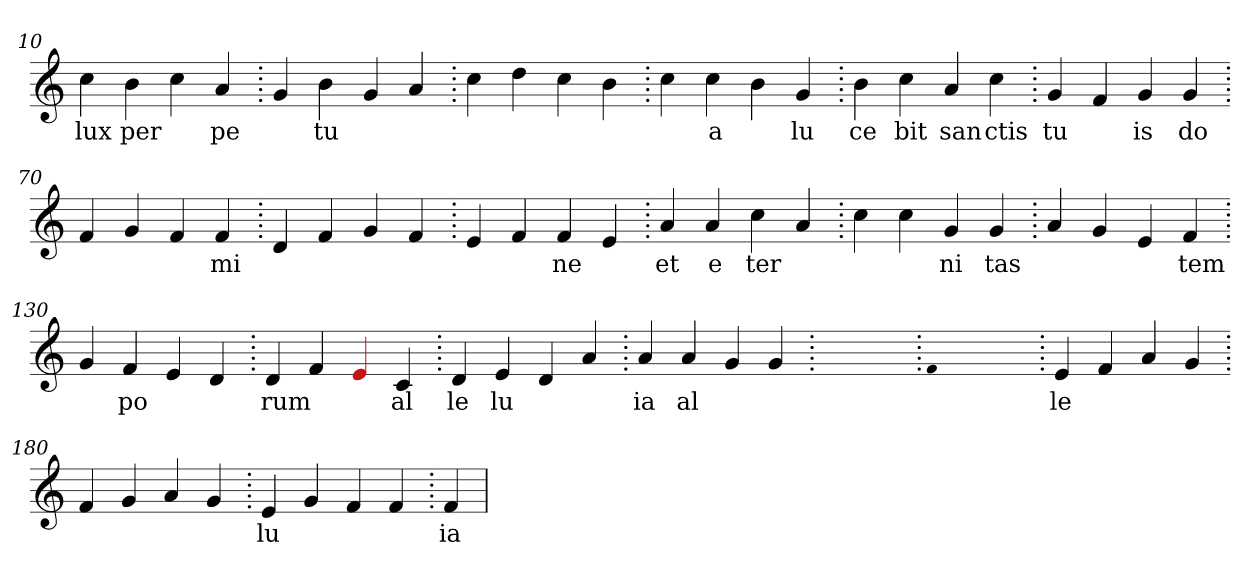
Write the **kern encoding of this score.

**kern	**text
*part1	*part1
*staff1	*staff1
*clefG2	*
=10.	=10.
4cc	lux
4b	per
4cc	.
4a	pe
=20.	=20.
4g	.
4b	tu
4g	.
4a	.
=30.	=30.
4cc	.
4dd	.
4cc	.
4b	.
=40.	=40.
4cc	.
4cc	a
4b	.
4g	lu
=50.	=50.
4b	ce
4cc	bit
4a	san
4cc	ctis
=60.	=60.
4g	tu
4f	.
4g	is
4g	do
=70.	=70.
4f	.
4g	.
4f	.
4f	mi
=80.	=80.
4d	.
4f	.
4g	.
4f	.
=90.	=90.
4e	.
4f	.
4f	ne
4e	.
=100.	=100.
4a	et
4a	e
4cc	ter
4a	.
=110.	=110.
4cc	.
4cc	.
4g	ni
4g	tas
=120.	=120.
4a	.
4g	.
4e	.
4f	tem
=130.	=130.
4g	.
4f	po
4e	.
4d	.
=140.	=140.
4d	rum
4f	.
4Re	.
4c	al
=150.	=150.
4d	le
4e	lu
4d	.
4a	.
=160.	=160.
4a	ia
4a	al
4g	.
4g	.
=170.	=170.
1ryy	.
=170.	=170.
qqf	.
1ryy	.
=170.	=170.
4e	le
4f	.
4a	.
4g	.
=180.	=180.
4f	.
4g	.
4a	.
4g	.
=190.	=190.
4e	lu
4g	.
4f	.
4f	.
=200.	=200.
4f	ia
=	=
*-	*-
